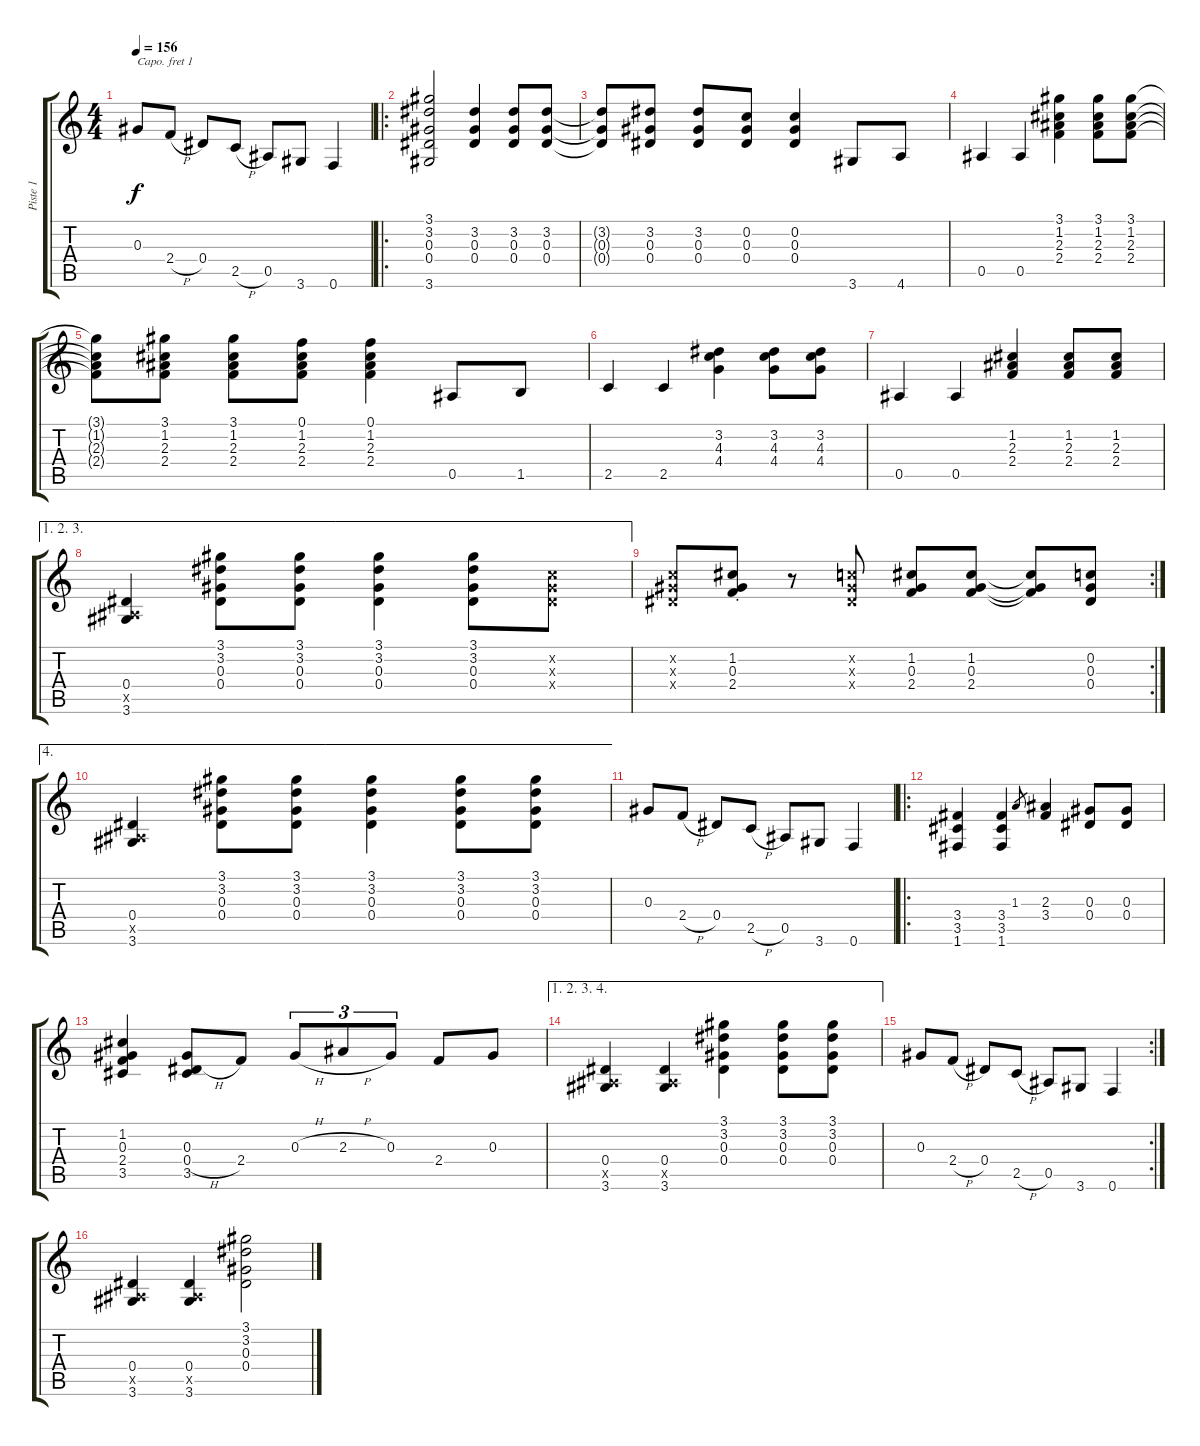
\track ("Piste 1" "Piste 1") {instrument acousticguitarsteel}
\staff {score tabs}
\capo 1
\tuning (E4 B3 G3 D3 A2 E2) {hide}
\ts (4 4)
\tempo 156
\clef g2
\ks c
0.3.8{dy f} 2.4{h}.8 0.4.8 2.5{h}.8 0.5.8 3.6.8 0.6.4 |
\ro
(3.1 3.2 0.3 0.4 3.6).2 (3.2 0.3 0.4).4 (3.2 0.3 0.4).8 (3.2 0.3 0.4).8 |
(3.2{t} 0.3{t} 0.4{t}).8 (3.2 0.3 0.4).8 (3.2 0.3 0.4).8 (0.2 0.3 0.4).8 (0.2 0.3 0.4).4 3.6.8 4.6.8 |
0.5.4 0.5.4 (3.1 1.2 2.3 2.4).4 (3.1 1.2 2.3 2.4).8 (3.1 1.2 2.3 2.4).8 |
(3.1{t} 1.2{t} 2.3{t} 2.4{t}).8 (3.1 1.2 2.3 2.4).8 (3.1 1.2 2.3 2.4).8 (0.1 1.2 2.3 2.4).8 (0.1 1.2 2.3 2.4).4 0.5.8 1.5.8 |
2.5.4 2.5.4 (3.2 4.3 4.4).4 (3.2 4.3 4.4).8 (3.2 4.3 4.4).8 |
0.5.4 0.5.4 (1.2 2.3 2.4).4 (1.2 2.3 2.4).8 (1.2 2.3 2.4).8 |
\ae (1 2 3)
(0.4 0.5{x} 3.6).4 (3.1 3.2 0.3 0.4).8 (3.1 3.2 0.3 0.4).8 (3.1 3.2 0.3 0.4).4 (3.1 3.2 0.3 0.4).8 (0.2{x} 0.3{x} 0.4{x}).8 |
\rc 2
(0.2{x} 0.3{x} 0.4{x}).8 (1.2{st} 0.3{st} 2.4{st}).8 r.8 (0.2{x} 0.3{x} 0.4{x}).8 (1.2 0.3 2.4).8 (1.2 0.3 2.4).8 (1.2{t} 0.3{t} 2.4{t}).8 (0.2 0.3 0.4).8 |
\ae 4
(0.4 0.5{x} 3.6).4 (3.1 3.2 0.3 0.4).8 (3.1 3.2 0.3 0.4).8 (3.1 3.2 0.3 0.4).4 (3.1 3.2 0.3 0.4).8 (3.1 3.2 0.3 0.4).8 |
0.3.8 2.4{h}.8 0.4.8 2.5{h}.8 0.5.8 3.6.8 0.6.4 |
\ro
(3.4 3.5 1.6).4 (3.4 3.5 1.6).4 1.3.8{gr} (2.3 3.4).4 (0.3 0.4).8 (0.3 0.4).8 |
(1.2 0.3 2.4 3.5).4 (0.3 0.4{h} 3.5).8 2.4.8 0.3{h}.8{tu (3 2)} 2.3{h}.8{tu (3 2)} 0.3.8{tu (3 2)} 2.4.8 0.3.8 |
\ae (1 2 3 4)
(0.4 0.5{x} 3.6).4 (0.4 0.5{x} 3.6).4 (3.1 3.2 0.3 0.4).4 (3.1 3.2 0.3 0.4).8 (3.1 3.2 0.3 0.4).8 |
\rc 2
0.3.8 2.4{h}.8 0.4.8 2.5{h}.8 0.5.8 3.6.8 0.6.4 |
(0.4 0.5{x} 3.6).4 (0.4 0.5{x} 3.6).4 (3.1 3.2 0.3 0.4).2
